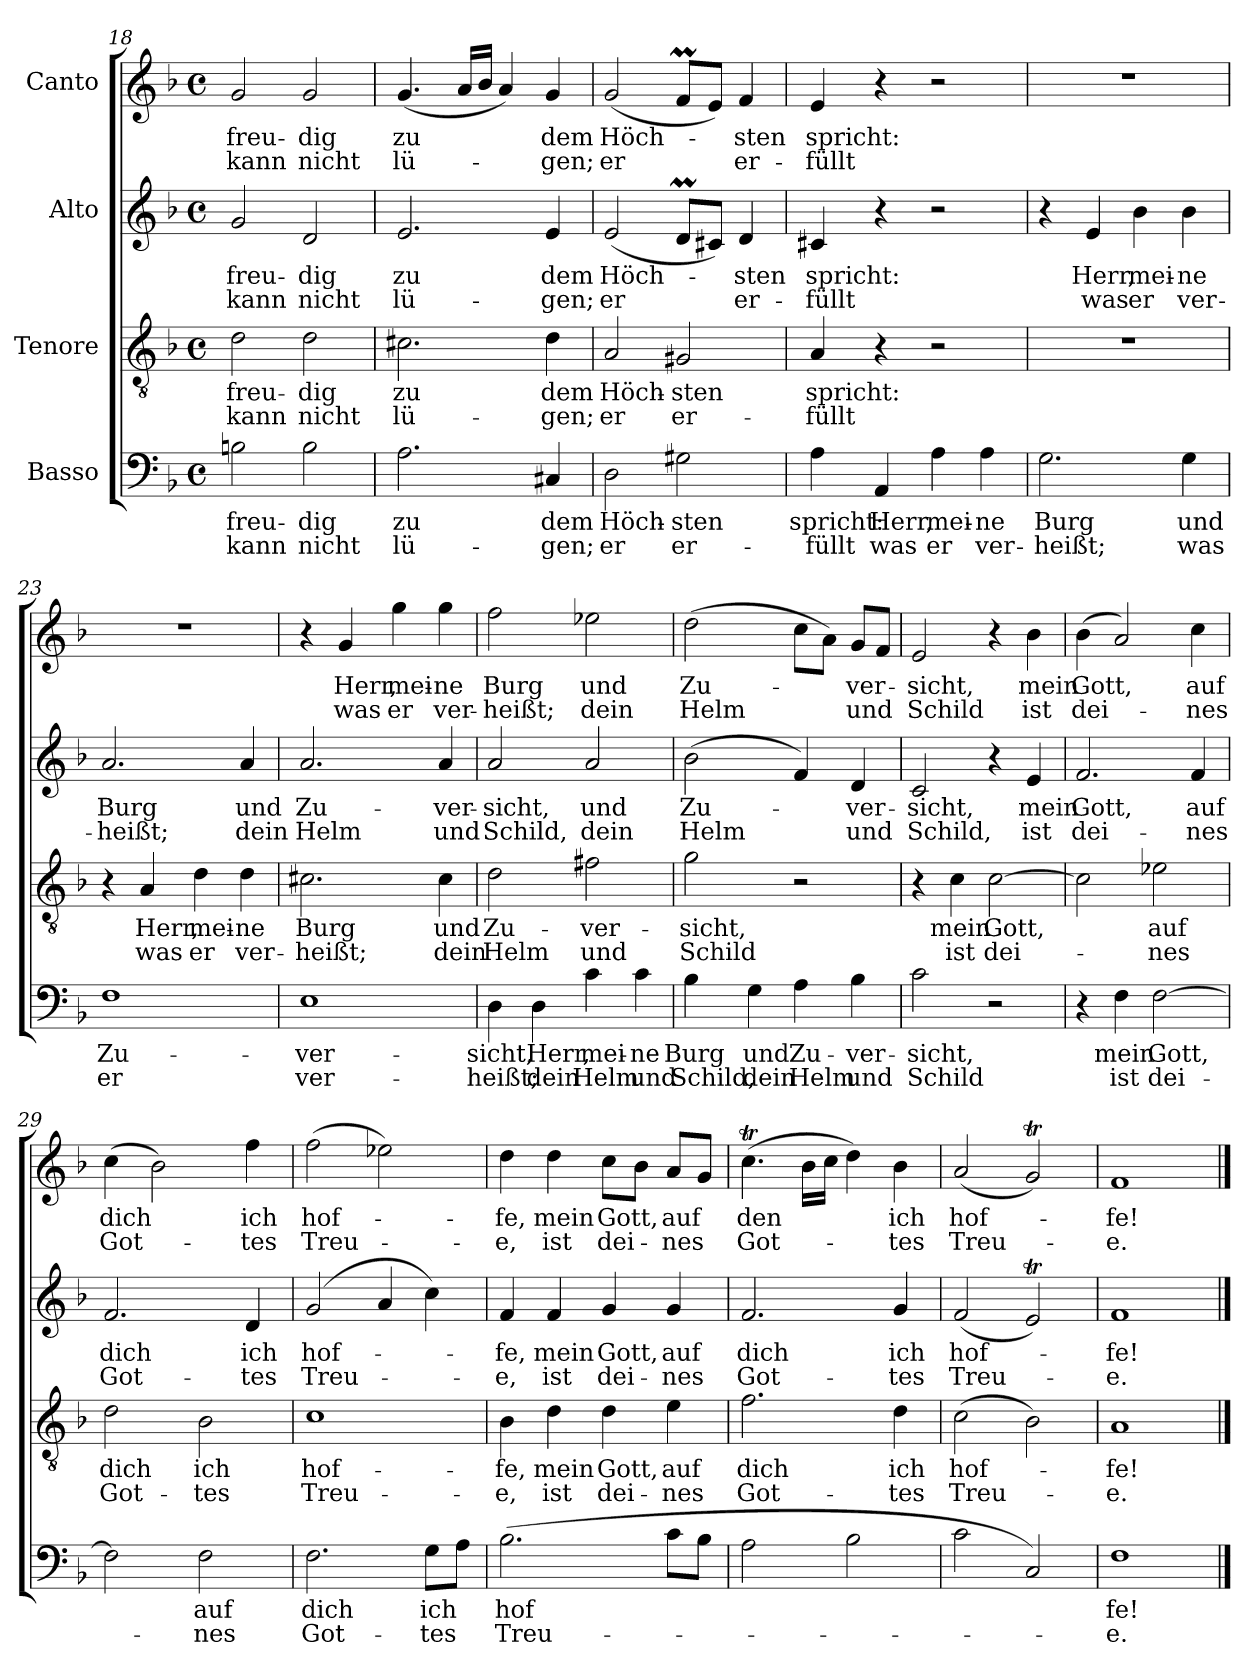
**kern	**text	**text	**kern	**text	**text	**kern	**text	**text	**kern	**text	**text
*part4	*part4	*part4	*part3	*part3	*part3	*part2	*part2	*part2	*part1	*part1	*part1
*staff4	*staff4	*staff4	*staff3	*staff3	*staff3	*staff2	*staff2	*staff2	*staff1	*staff1	*staff1
*I"Basso	*	*	*I"Tenore	*	*	*I"Alto	*	*	*I"Canto	*	*
*clefF4	*	*	*clefGv2	*	*	*clefG2	*	*	*clefG2	*	*
*k[b-]	*	*	*k[b-]	*	*	*k[b-]	*	*	*k[b-]	*	*
*M4/4	*	*	*M4/4	*	*	*M4/4	*	*	*M4/4	*	*
*met(c)	*	*	*met(c)	*	*	*met(c)	*	*	*met(c)	*	*
=18	=18	=18	=18	=18	=18	=18	=18	=18	=18	=18	=18
!	!LO:LY:b	!LO:LY:b	!	!LO:LY:b	!LO:LY:b	!	!LO:LY:b	!LO:LY:b	!	!LO:LY:b	!LO:LY:b
2Bn\	freu-	kann	2d\	freu-	kann	2g/	freu-	kann	2g/	freu-	kann
!	!LO:LY:b	!LO:LY:b	!	!LO:LY:b	!LO:LY:b	!	!LO:LY:b	!LO:LY:b	!	!LO:LY:b	!LO:LY:b
2B\	-dig	nicht	2d\	-dig	nicht	2d/	-dig	nicht	2g/	-dig	nicht
=19	=19	=19	=19	=19	=19	=19	=19	=19	=19	=19	=19
!	!LO:LY:b	!LO:LY:b	!	!LO:LY:b	!LO:LY:b	!	!LO:LY:b	!LO:LY:b	!	!LO:LY:b	!LO:LY:b
2.A\	zu	lü-	2.c#X\	zu	lü-	2.e/	zu	lü-	(4.g/	zu	lü-
.	.	.	.	.	.	.	.	.	16a/LL	.	.
.	.	.	.	.	.	.	.	.	16b-/JJ	.	.
.	.	.	.	.	.	.	.	.	4a/)	.	.
!	!LO:LY:b	!LO:LY:b	!	!LO:LY:b	!LO:LY:b	!	!LO:LY:b	!LO:LY:b	!	!LO:LY:b	!LO:LY:b
4C#X/	dem	-gen;	4d\	dem	-gen;	4e/	dem	-gen;	4g/	dem	-gen;
=20	=20	=20	=20	=20	=20	=20	=20	=20	=20	=20	=20
!	!LO:LY:b	!LO:LY:b	!	!LO:LY:b	!LO:LY:b	!	!LO:LY:b	!LO:LY:b	!	!LO:LY:b	!LO:LY:b
2D\	Höch-	er	2A/	Höch-	er	(2e/	Höch-	er	(2g/	Höch-	er
!	!LO:LY:b	!LO:LY:b	!	!LO:LY:b	!LO:LY:b	!	!	!	!	!	!
2G#X\	-sten	er-	2G#X/	-sten	er-	8dM/L	.	.	8fM/L	.	.
.	.	.	.	.	.	8c#X/J)	.	.	8e/J)	.	.
!	!	!	!	!	!	!	!LO:LY:b	!LO:LY:b	!	!LO:LY:b	!LO:LY:b
.	.	.	.	.	.	4d/	-sten	er-	4f/	-sten	er-
!!LO:PB:g=z
=21	=21	=21	=21	=21	=21	=21	=21	=21	=21	=21	=21
!	!LO:LY:b	!LO:LY:b	!	!LO:LY:b	!LO:LY:b	!	!LO:LY:b	!LO:LY:b	!	!LO:LY:b	!LO:LY:b
4A\	spricht:	-füllt	4A/	spricht:	-füllt	4c#X/	spricht:	-füllt	4e/	spricht:	-füllt
!	!LO:LY:b	!LO:LY:b	!	!	!	!	!	!	!	!	!
4AA/	Herr,	was	4r	.	.	4r	.	.	4r	.	.
!	!LO:LY:b	!LO:LY:b	!	!	!	!	!	!	!	!	!
4A\	mei-	er	2r	.	.	2r	.	.	2r	.	.
!	!LO:LY:b	!LO:LY:b	!	!	!	!	!	!	!	!	!
4A\	-ne	ver-	.	.	.	.	.	.	.	.	.
=22	=22	=22	=22	=22	=22	=22	=22	=22	=22	=22	=22
!	!LO:LY:b	!LO:LY:b	!	!	!	!	!	!	!	!	!
2.G\	Burg	-heißt;	1r	.	.	4r	.	.	1r	.	.
!	!	!	!	!	!	!	!LO:LY:b	!LO:LY:b	!	!	!
.	.	.	.	.	.	4e/	Herr,	was	.	.	.
!	!	!	!	!	!	!	!LO:LY:b	!LO:LY:b	!	!	!
.	.	.	.	.	.	4b-\	mei-	er	.	.	.
!	!LO:LY:b	!LO:LY:b	!	!	!	!	!LO:LY:b	!LO:LY:b	!	!	!
4G\	und	was	.	.	.	4b-\	-ne	ver-	.	.	.
=23	=23	=23	=23	=23	=23	=23	=23	=23	=23	=23	=23
!	!LO:LY:b	!LO:LY:b	!	!	!	!	!LO:LY:b	!LO:LY:b	!	!	!
1F	Zu-	er	4r	.	.	2.a/	Burg	-heißt;	1r	.	.
!	!	!	!	!LO:LY:b	!LO:LY:b	!	!	!	!	!	!
.	.	.	4A/	Herr,	was	.	.	.	.	.	.
!	!	!	!	!LO:LY:b	!LO:LY:b	!	!	!	!	!	!
.	.	.	4d\	mei-	er	.	.	.	.	.	.
!	!	!	!	!LO:LY:b	!LO:LY:b	!	!LO:LY:b	!LO:LY:b	!	!	!
.	.	.	4d\	-ne	ver-	4a/	und	dein	.	.	.
=24	=24	=24	=24	=24	=24	=24	=24	=24	=24	=24	=24
!	!LO:LY:b	!LO:LY:b	!	!LO:LY:b	!LO:LY:b	!	!LO:LY:b	!LO:LY:b	!	!	!
1E	-ver-	ver-	2.c#X\	Burg	-heißt;	2.a/	Zu-	Helm	4r	.	.
!	!	!	!	!	!	!	!	!	!	!LO:LY:b	!LO:LY:b
.	.	.	.	.	.	.	.	.	4g/	Herr,	was
!	!	!	!	!	!	!	!	!	!	!LO:LY:b	!LO:LY:b
.	.	.	.	.	.	.	.	.	4gg\	mei-	er
!	!	!	!	!LO:LY:b	!LO:LY:b	!	!LO:LY:b	!LO:LY:b	!	!LO:LY:b	!LO:LY:b
.	.	.	4c#\	und	dein	4a/	-ver-	und	4gg\	-ne	ver-
=25	=25	=25	=25	=25	=25	=25	=25	=25	=25	=25	=25
!	!LO:LY:b	!LO:LY:b	!	!LO:LY:b	!LO:LY:b	!	!LO:LY:b	!LO:LY:b	!	!LO:LY:b	!LO:LY:b
4D\	-sicht,	-heißt;	2d\	Zu-	Helm	2a/	-sicht,	Schild,	2ff\	Burg	-heißt;
!	!LO:LY:b	!LO:LY:b	!	!	!	!	!	!	!	!	!
4D\	Herr,	dein	.	.	.	.	.	.	.	.	.
!	!LO:LY:b	!LO:LY:b	!	!LO:LY:b	!LO:LY:b	!	!LO:LY:b	!LO:LY:b	!	!LO:LY:b	!LO:LY:b
4c\	mei-	Helm	2f#X\	-ver-	und	2a/	und	dein	2ee-X\	und	dein
!	!LO:LY:b	!LO:LY:b	!	!	!	!	!	!	!	!	!
4c\	-ne	und	.	.	.	.	.	.	.	.	.
=26	=26	=26	=26	=26	=26	=26	=26	=26	=26	=26	=26
!	!LO:LY:b	!LO:LY:b	!	!LO:LY:b	!LO:LY:b	!	!LO:LY:b	!LO:LY:b	!	!LO:LY:b	!LO:LY:b
4B-\	Burg	Schild,	2g\	-sicht,	Schild	(2b-\	Zu-	Helm	(2dd\	Zu-	Helm
!	!LO:LY:b	!LO:LY:b	!	!	!	!	!	!	!	!	!
4G\	und	dein	.	.	.	.	.	.	.	.	.
!	!LO:LY:b	!LO:LY:b	!	!	!	!	!	!	!	!	!
4A\	Zu-	Helm	2r	.	.	4f/)	.	.	8cc\L	.	.
.	.	.	.	.	.	.	.	.	8a\J)	.	.
!	!LO:LY:b	!LO:LY:b	!	!	!	!	!LO:LY:b	!LO:LY:b	!	!LO:LY:b	!LO:LY:b
4B-\	-ver-	und	.	.	.	4d/	-ver-	und	8g/L	-ver-	und
.	.	.	.	.	.	.	.	.	8f/J	.	.
!!LO:LB:g=z
=27	=27	=27	=27	=27	=27	=27	=27	=27	=27	=27	=27
!	!LO:LY:b	!LO:LY:b	!	!	!	!	!LO:LY:b	!LO:LY:b	!	!LO:LY:b	!LO:LY:b
2c\	-sicht,	Schild	4r	.	.	2c/	-sicht,	Schild,	2e/	-sicht,	Schild
!	!	!	!	!LO:LY:b	!LO:LY:b	!	!	!	!	!	!
.	.	.	4c\	mein	ist	.	.	.	.	.	.
!	!	!	!	!LO:LY:b	!LO:LY:b	!	!	!	!	!	!
2r	.	.	[2c\	Gott,	dei-	4r	.	.	4r	.	.
!	!	!	!	!	!	!	!LO:LY:b	!LO:LY:b	!	!LO:LY:b	!LO:LY:b
.	.	.	.	.	.	4e/	mein	ist	4b-\	mein	ist
=28	=28	=28	=28	=28	=28	=28	=28	=28	=28	=28	=28
!	!	!	!	!	!	!	!LO:LY:b	!LO:LY:b	!	!LO:LY:b	!LO:LY:b
4r	.	.	2c\]	.	.	2.f/	Gott,	dei-	(4b-\	Gott,	dei-
!	!LO:LY:b	!LO:LY:b	!	!	!	!	!	!	!	!	!
4F\	mein	ist	.	.	.	.	.	.	2a/)	.	.
!	!LO:LY:b	!LO:LY:b	!	!LO:LY:b	!LO:LY:b	!	!	!	!	!	!
[2F\	Gott,	dei-	2e-X\	auf	-nes	.	.	.	.	.	.
!	!	!	!	!	!	!	!LO:LY:b	!LO:LY:b	!	!LO:LY:b	!LO:LY:b
.	.	.	.	.	.	4f/	auf	-nes	4cc\	auf	-nes
=29	=29	=29	=29	=29	=29	=29	=29	=29	=29	=29	=29
!	!	!	!	!LO:LY:b	!LO:LY:b	!	!LO:LY:b	!LO:LY:b	!	!LO:LY:b	!LO:LY:b
2F\]	.	.	2d\	dich	Got-	2.f/	dich	Got-	(4cc\	dich	Got-
.	.	.	.	.	.	.	.	.	2b-\)	.	.
!	!LO:LY:b	!LO:LY:b	!	!LO:LY:b	!LO:LY:b	!	!	!	!	!	!
2F\	auf	-nes	2B-\	ich	-tes	.	.	.	.	.	.
!	!	!	!	!	!	!	!LO:LY:b	!LO:LY:b	!	!LO:LY:b	!LO:LY:b
.	.	.	.	.	.	4d/	ich	-tes	4ff\	ich	-tes
=30	=30	=30	=30	=30	=30	=30	=30	=30	=30	=30	=30
!	!LO:LY:b	!LO:LY:b	!	!LO:LY:b	!LO:LY:b	!	!LO:LY:b	!LO:LY:b	!	!LO:LY:b	!LO:LY:b
2.F\	dich	Got-	1c	hof-	Treu-	(2g/	hof-	Treu-	(2ff\	hof-	Treu-
.	.	.	.	.	.	4a/	.	.	2ee-X\)	.	.
!	!LO:LY:b	!LO:LY:b	!	!	!	!	!	!	!	!	!
8G\L	ich	-tes	.	.	.	4cc\)	.	.	.	.	.
8A\J	.	.	.	.	.	.	.	.	.	.	.
=31	=31	=31	=31	=31	=31	=31	=31	=31	=31	=31	=31
!	!LO:LY:b	!LO:LY:b	!	!LO:LY:b	!LO:LY:b	!	!LO:LY:b	!LO:LY:b	!	!LO:LY:b	!LO:LY:b
(2.B-\	hof	Treu-	4B-\	-fe,	-e,	4f/	-fe,	-e,	4dd\	-fe,	-e,
!	!	!	!	!LO:LY:b	!LO:LY:b	!	!LO:LY:b	!LO:LY:b	!	!LO:LY:b	!LO:LY:b
.	.	.	4d\	mein	ist	4f/	mein	ist	4dd\	mein	ist
!	!	!	!	!LO:LY:b	!LO:LY:b	!	!LO:LY:b	!LO:LY:b	!	!LO:LY:b	!LO:LY:b
.	.	.	4d\	Gott,	dei-	4g/	Gott,	dei-	8cc\L	Gott,	dei-
.	.	.	.	.	.	.	.	.	8b-\J	.	.
!	!	!	!	!LO:LY:b	!LO:LY:b	!	!LO:LY:b	!LO:LY:b	!	!LO:LY:b	!LO:LY:b
8c\L	.	.	4e\	auf	-nes	4g/	auf	-nes	8a/L	auf	-nes
8B-\J	.	.	.	.	.	.	.	.	8g/J	.	.
=32	=32	=32	=32	=32	=32	=32	=32	=32	=32	=32	=32
!	!	!	!	!LO:LY:b	!LO:LY:b	!	!LO:LY:b	!LO:LY:b	!	!LO:LY:b	!LO:LY:b
2A\	.	.	2.f\	dich	Got-	2.f/	dich	Got-	(4.ccT\	den	Got-
.	.	.	.	.	.	.	.	.	16b-\LL	.	.
.	.	.	.	.	.	.	.	.	16cc\JJ	.	.
2B-\	.	.	.	.	.	.	.	.	4dd\)	.	.
!	!	!	!	!LO:LY:b	!LO:LY:b	!	!LO:LY:b	!LO:LY:b	!	!LO:LY:b	!LO:LY:b
.	.	.	4d\	ich	-tes	4g/	ich	-tes	4b-\	ich	-tes
=33	=33	=33	=33	=33	=33	=33	=33	=33	=33	=33	=33
!	!	!	!	!LO:LY:b	!LO:LY:b	!	!LO:LY:b	!LO:LY:b	!	!LO:LY:b	!LO:LY:b
2c\	.	.	(2c\	hof-	Treu-	(2f/	hof-	Treu-	(2a/	hof-	Treu-
2C/)	.	.	2B-\)	.	.	2et/)	.	.	2gT/)	.	.
=34	=34	=34	=34	=34	=34	=34	=34	=34	=34	=34	=34
!	!LO:LY:b	!LO:LY:b	!	!LO:LY:b	!LO:LY:b	!	!LO:LY:b	!LO:LY:b	!	!LO:LY:b	!LO:LY:b
1F	fe!	-e.	1A	-fe!	-e.	1f	-fe!	-e.	1f	-fe!	-e.
==	==	==	==	==	==	==	==	==	==	==	==
*-	*-	*-	*-	*-	*-	*-	*-	*-	*-	*-	*-
